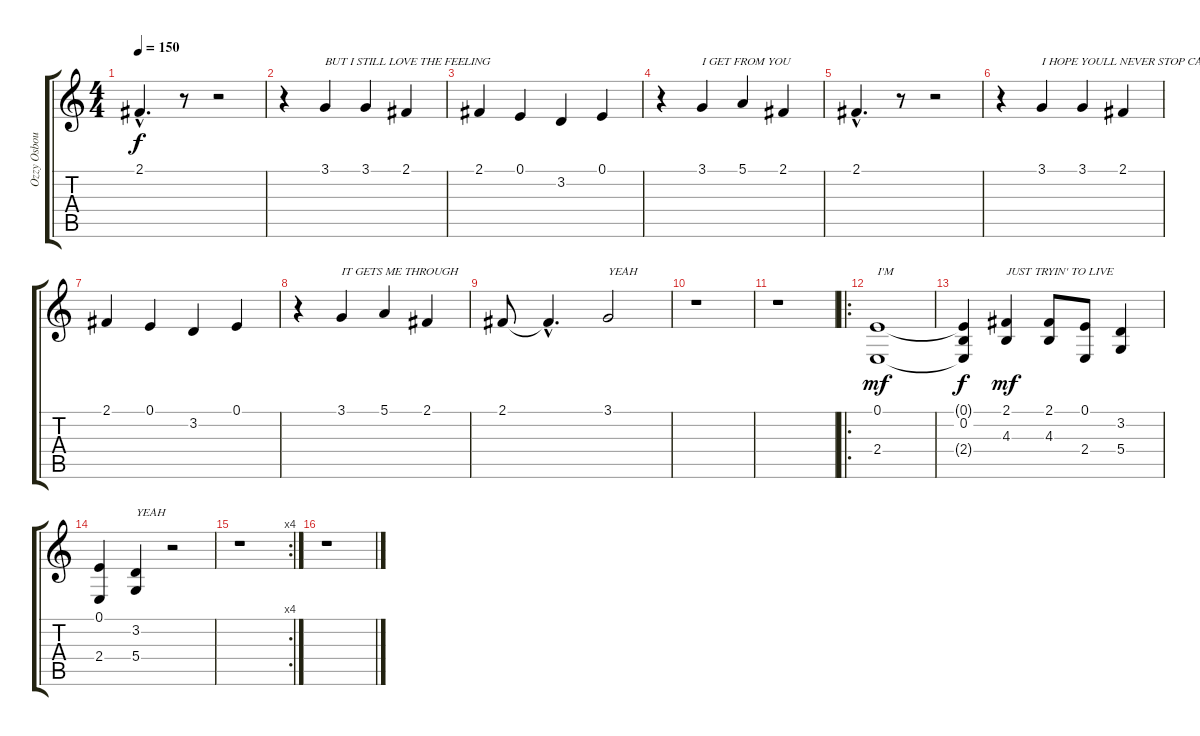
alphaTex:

\track ("Ozzy Osbourne " "Ozzy Osbou") {instrument tenorsax}
\staff {score tabs}
\tuning (E4 B3 G3 D3 A2 E2) {hide}
\ts (4 4)
\tempo 150
\clef g2
\ks c
2.1{hac}.4{d dy f} r.8 r.2 |
r.4 3.1.4{txt "BUT I STILL LOVE THE FEELING"} 3.1.4 2.1.4 |
2.1.4 0.1.4 3.2.4 0.1.4 |
r.4 3.1.4{txt "I GET FROM YOU"} 5.1.4 2.1.4 |
2.1{hac}.4{d} r.8 r.2 |
r.4 3.1.4{txt "I HOPE YOULL NEVER STOP CAUSE"} 3.1.4 2.1.4 |
2.1.4 0.1.4 3.2.4 0.1.4 |
r.4 3.1.4{txt "IT GETS ME THROUGH"} 5.1.4 2.1.4 |
2.1.8 2.1{hac t}.4{d} 3.1.2{txt "YEAH"} |
r.1 |
r.1 |
\ro
(0.1 2.4).1{txt "I'M " dy mf} |
(0.1{t} 0.2 2.4{t}).4{dy f} (2.1 4.3).4{txt "JUST TRYIN' TO LIVE" dy mf} (2.1 4.3).8 (0.1 2.4).8 (3.2 5.4).4 |
(0.1 2.4).4 (3.2 5.4).4{txt "YEAH"} r.2 |
\rc 4
r.1 |
r.1
